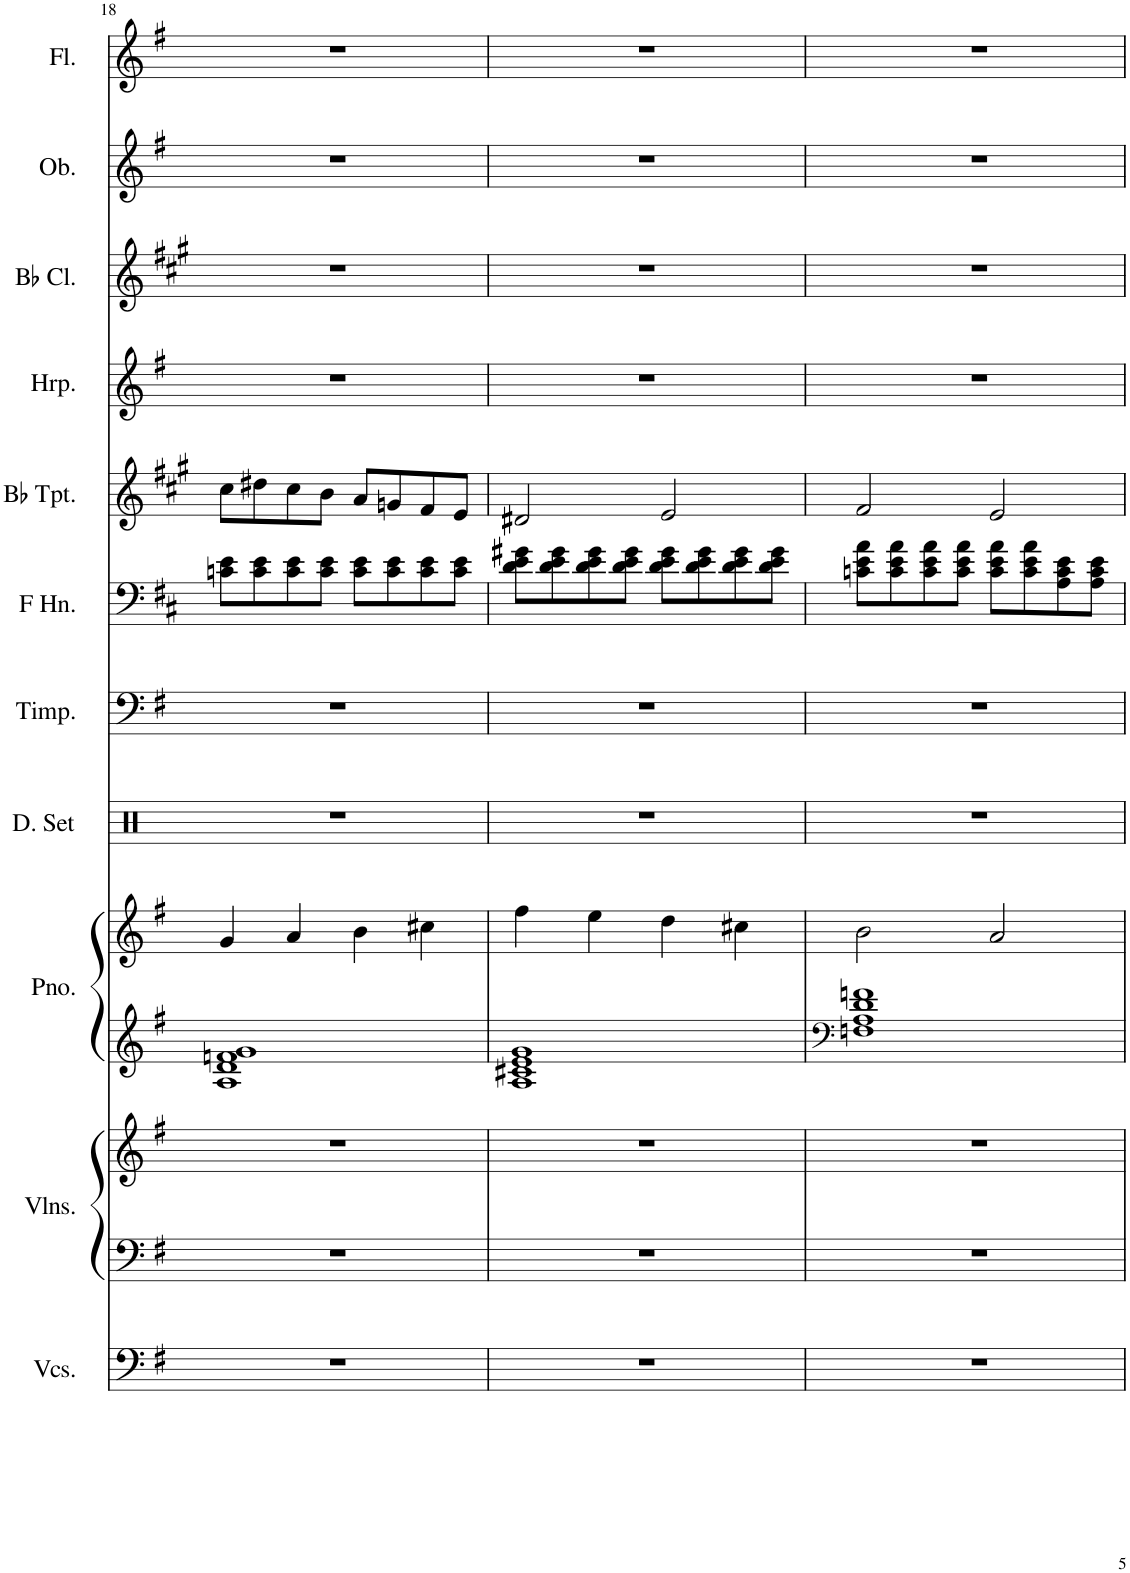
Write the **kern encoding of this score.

**kern	**kern	**kern	**kern	**kern	**kern	**kern	**kern	**kern	**kern	**kern	**kern	**kern
*part11	*part10	*part10	*part9	*part9	*part8	*part7	*part6	*part5	*part4	*part3	*part2	*part1
*staff13	*staff12	*staff11	*staff10	*staff9	*staff8	*staff7	*staff6	*staff5	*staff4	*staff3	*staff2	*staff1
*I"Violoncellos	*I"Violins	*	*I"Piano, Vl.I	*	*I"Drumset	*I"Timpani	*I"Horn in F	*I"Bb Trumpet	*I"Harp	*I"Bb Clarinet	*I"Oboe	*I"Flute
*I'Vcs.	*I'Vlns.	*	*I'Pno.	*	*I'D. Set	*I'Timp.	*	*I'Bb Tpt.	*I'Hrp.	*I'Bb Cl.	*I'Ob.	*I'Fl.
!!LO:PB:g=z
*clefF4	*clefF4	*clefG2	*clefG2	*clefG2	*clefX	*clefF4	*clefF4	*clefG2	*clefG2	*clefG2	*clefG2	*clefG2
*	*	*	*	*	*	*	*Trd4c7	*Trd1c2	*	*Trd1c2	*	*
*k[f#]	*k[f#]	*k[f#]	*k[f#]	*k[f#]	*k[]	*k[f#]	*k[f#c#]	*k[f#c#g#]	*k[f#]	*k[f#c#g#]	*k[f#]	*k[f#]
*M4/4	*M4/4	*M4/4	*M4/4	*M4/4	*M4/4	*M4/4	*M4/4	*M4/4	*M4/4	*M4/4	*M4/4	*M4/4
=18	=18	=18	=18	=18	=18	=18	=18	=18	=18	=18	=18	=18
1r	1r	1r	1A 1d 1fn 1g	4g/	1r	1r	8cn\ 8e\L	8cc#\L	1r	1r	1r	1r
.	.	.	.	.	.	.	8c\ 8e\	8dd#X\	.	.	.	.
.	.	.	.	4a/	.	.	8c\ 8e\	8cc#\	.	.	.	.
.	.	.	.	.	.	.	8c\ 8e\J	8b\J	.	.	.	.
.	.	.	.	4b\	.	.	8c\ 8e\L	8a/L	.	.	.	.
.	.	.	.	.	.	.	8c\ 8e\	8gn/	.	.	.	.
.	.	.	.	4cc#X\	.	.	8c\ 8e\	8f#/	.	.	.	.
.	.	.	.	.	.	.	8c\ 8e\J	8e/J	.	.	.	.
=19	=19	=19	=19	=19	=19	=19	=19	=19	=19	=19	=19	=19
1r	1r	1r	1A 1c#X 1e 1g	4ff#\	1r	1r	8d\ 8e\ 8g#X\L	2d#X/	1r	1r	1r	1r
.	.	.	.	.	.	.	8d\ 8e\ 8g#\	.	.	.	.	.
.	.	.	.	4ee\	.	.	8d\ 8e\ 8g#\	.	.	.	.	.
.	.	.	.	.	.	.	8d\ 8e\ 8g#\J	.	.	.	.	.
.	.	.	.	4dd\	.	.	8d\ 8e\ 8g#\L	2e/	.	.	.	.
.	.	.	.	.	.	.	8d\ 8e\ 8g#\	.	.	.	.	.
.	.	.	.	4cc#X\	.	.	8d\ 8e\ 8g#\	.	.	.	.	.
.	.	.	.	.	.	.	8d\ 8e\ 8g#\J	.	.	.	.	.
=20	=20	=20	=20	=20	=20	=20	=20	=20	=20	=20	=20	=20
*	*	*	*clefF4	*	*	*	*	*	*	*	*	*
1r	1r	1r	1Fn 1A 1d 1fn	2b\	1r	1r	8cn\ 8e\ 8a\L	2f#/	1r	1r	1r	1r
.	.	.	.	.	.	.	8c\ 8e\ 8a\	.	.	.	.	.
.	.	.	.	.	.	.	8c\ 8e\ 8a\	.	.	.	.	.
.	.	.	.	.	.	.	8c\ 8e\ 8a\J	.	.	.	.	.
.	.	.	.	2a/	.	.	8c\ 8e\ 8a\L	2e/	.	.	.	.
.	.	.	.	.	.	.	8c\ 8e\ 8a\	.	.	.	.	.
.	.	.	.	.	.	.	8A\ 8c\ 8e\	.	.	.	.	.
.	.	.	.	.	.	.	8A\ 8c\ 8e\J	.	.	.	.	.
=	=	=	=	=	=	=	=	=	=	=	=	=
*-	*-	*-	*-	*-	*-	*-	*-	*-	*-	*-	*-	*-
